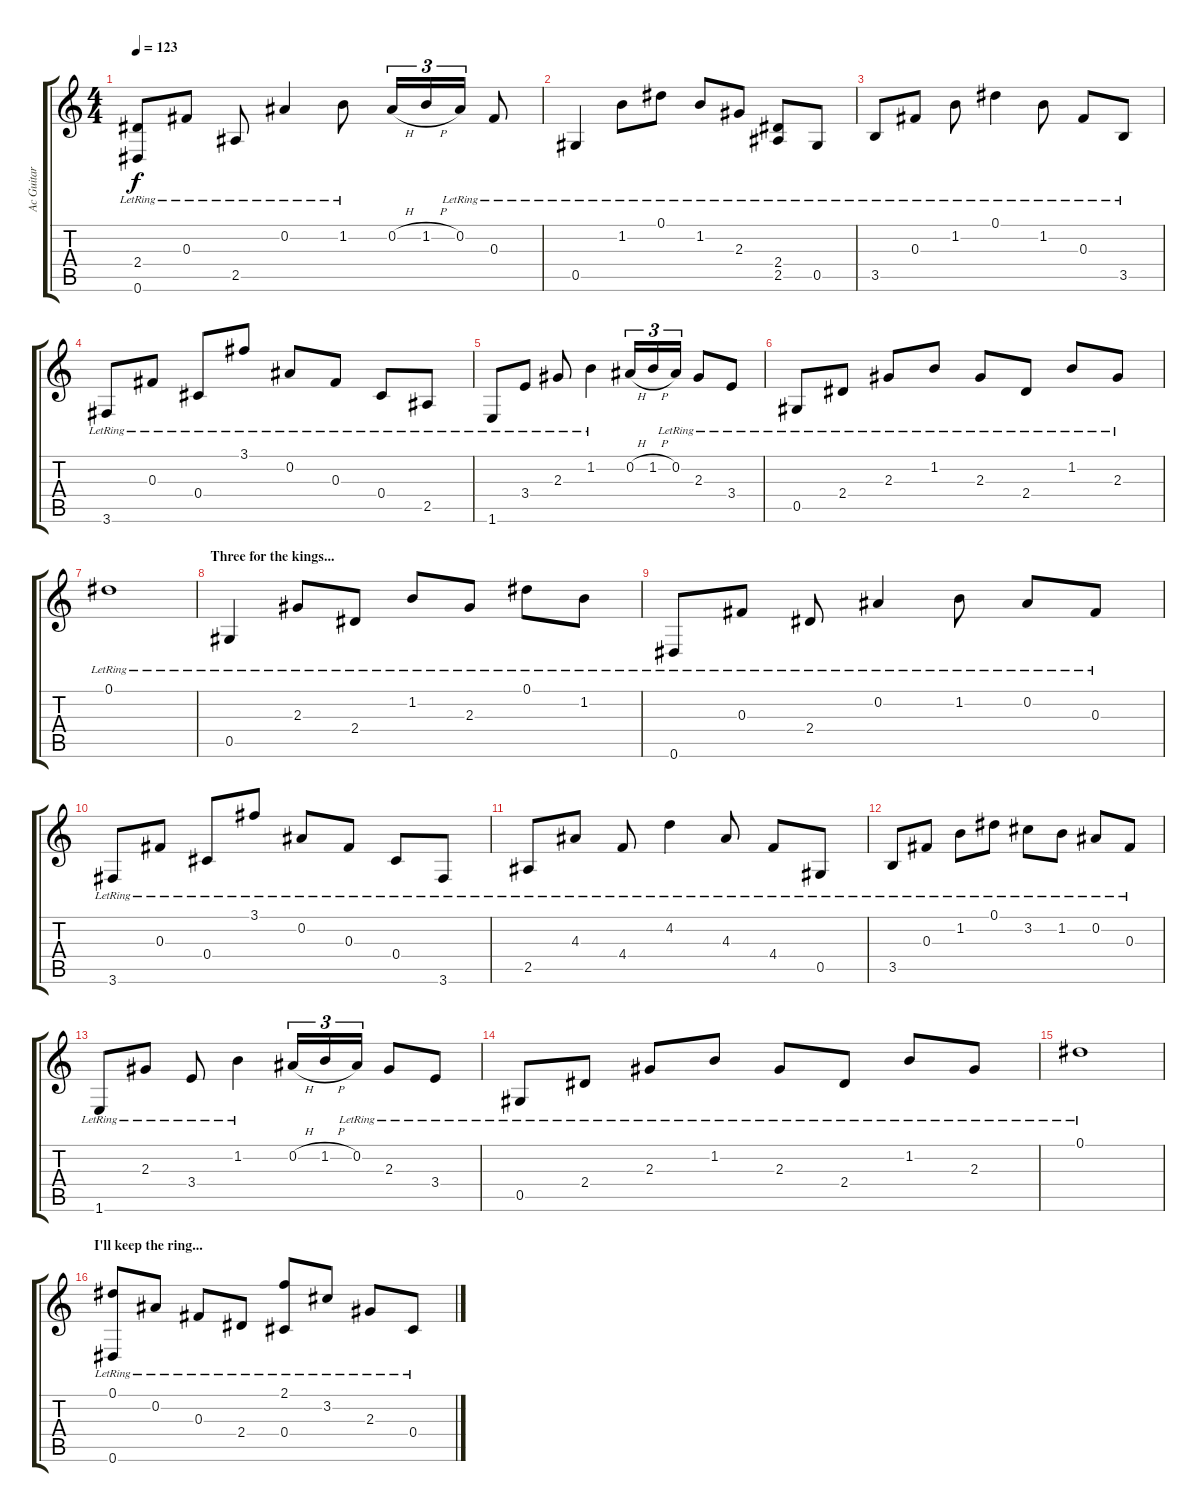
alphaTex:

\track ("Ac Guitar 1" "Ac Guitar ") {instrument acousticguitarsteel}
\staff {score tabs}
\tuning (Eb4 Bb3 Gb3 Db3 Ab2 Eb2) {hide}
\ts (4 4)
\tempo 123
\clef g2
\ks c
(2.4{lr} 0.6{lr}).8{dy f} 0.3{lr}.8 2.5{lr}.8 0.2{lr}.4 1.2{lr}.8 0.2{h}.16{tu (3 2)} 1.2{h}.16{tu (3 2)} 0.2{lr}.16{tu (3 2)} 0.3{lr}.8 |
0.5{lr}.4 1.2{lr}.8 0.1{lr}.8 1.2{lr}.8 2.3{lr}.8 (2.4{lr} 2.5{lr}).8 0.5{lr}.8 |
3.5{lr}.8 0.3{lr}.8 1.2{lr}.8 0.1{lr}.4 1.2{lr}.8 0.3{lr}.8 3.5{lr}.8 |
3.6{lr}.8 0.3{lr}.8 0.4{lr}.8 3.1{lr}.8 0.2{lr}.8 0.3{lr}.8 0.4{lr}.8 2.5{lr}.8 |
1.6{lr}.8 3.4{lr}.8 2.3{lr}.8 1.2{lr}.4 0.2{h}.16{tu (3 2)} 1.2{h}.16{tu (3 2)} 0.2{lr}.16{tu (3 2)} 2.3{lr}.8 3.4{lr}.8 |
0.5{lr}.8 2.4{lr}.8 2.3{lr}.8 1.2{lr}.8 2.3{lr}.8 2.4{lr}.8 1.2{lr}.8 2.3{lr}.8 |
0.1{lr}.1 |
\section ("" "Three for the kings...")
0.5{lr}.4 2.3{lr}.8 2.4{lr}.8 1.2{lr}.8 2.3{lr}.8 0.1{lr}.8 1.2{lr}.8 |
0.6{lr}.8 0.3{lr}.8 2.4{lr}.8 0.2{lr}.4 1.2{lr}.8 0.2{lr}.8 0.3{lr}.8 |
3.6{lr}.8 0.3{lr}.8 0.4{lr}.8 3.1{lr}.8 0.2{lr}.8 0.3{lr}.8 0.4{lr}.8 3.6{lr}.8 |
2.5{lr}.8 4.3{lr}.8 4.4{lr}.8 4.2{lr}.4 4.3{lr}.8 4.4{lr}.8 0.5{lr}.8 |
3.5{lr}.8 0.3{lr}.8 1.2{lr}.8 0.1{lr}.8 3.2{lr}.8 1.2{lr}.8 0.2{lr}.8 0.3{lr}.8 |
1.6{lr}.8 2.3{lr}.8 3.4{lr}.8 1.2{lr}.4 0.2{h}.16{tu (3 2)} 1.2{h}.16{tu (3 2)} 0.2{lr}.16{tu (3 2)} 2.3{lr}.8 3.4{lr}.8 |
0.5{lr}.8 2.4{lr}.8 2.3{lr}.8 1.2{lr}.8 2.3{lr}.8 2.4{lr}.8 1.2{lr}.8 2.3{lr}.8 |
0.1{lr}.1 |
\section ("" "I'll keep the ring...")
(0.1{lr} 0.6{lr}).8 0.2{lr}.8 0.3{lr}.8 2.4{lr}.8 (2.1{lr} 0.4{lr}).8 3.2{lr}.8 2.3{lr}.8 0.4{lr}.8
